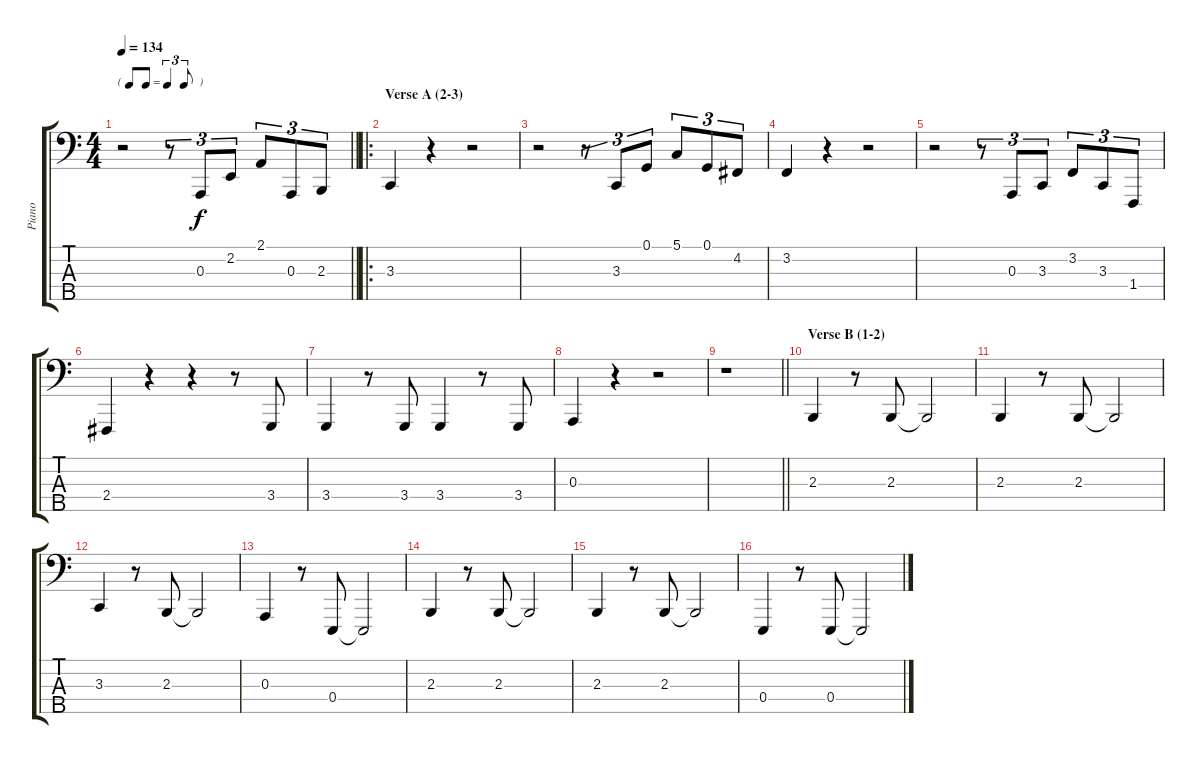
\track ("Piano" "Piano") {instrument brightacousticpiano}
\staff {score tabs}
\tuning (G2 D2 A1 E1 B0) {hide}
\ts (4 4)
\tf triplet8th
\tempo 134
\clef f4
\barLineRight lightlight
\ks c
r.2{dy f} r.8{tu (3 2)} 0.3.8{tu (3 2)} 2.2.8{tu (3 2)} 2.1.8{tu (3 2)} 0.3.8{tu (3 2)} 2.3.8{tu (3 2)} |
\ro
\section ("" "Verse A (2-3)")
3.3.4 r.4 r.2 |
r.2 r.8{tu (3 2)} 3.3.8{tu (3 2)} 0.1.8{tu (3 2)} 5.1.8{tu (3 2)} 0.1.8{tu (3 2)} 4.2.8{tu (3 2)} |
3.2.4 r.4 r.2 |
r.2 r.8{tu (3 2)} 0.3.8{tu (3 2)} 3.3.8{tu (3 2)} 3.2.8{tu (3 2)} 3.3.8{tu (3 2)} 1.4.8{tu (3 2)} |
2.4.4 r.4 r.4 r.8 3.4.8 |
3.4.4 r.8 3.4.8 3.4.4 r.8 3.4.8 |
0.3.4 r.4 r.2 |
\barLineRight lightlight
r.1 |
\section ("" "Verse B (1-2)")
2.3.4 r.8 2.3.8 2.3{t}.2 |
2.3.4 r.8 2.3.8 2.3{t}.2 |
3.3.4 r.8 2.3.8 2.3{t}.2 |
0.3.4 r.8 0.4.8 0.4{t}.2 |
2.3.4 r.8 2.3.8 2.3{t}.2 |
2.3.4 r.8 2.3.8 2.3{t}.2 |
0.4.4 r.8 0.4.8 0.4{t}.2
